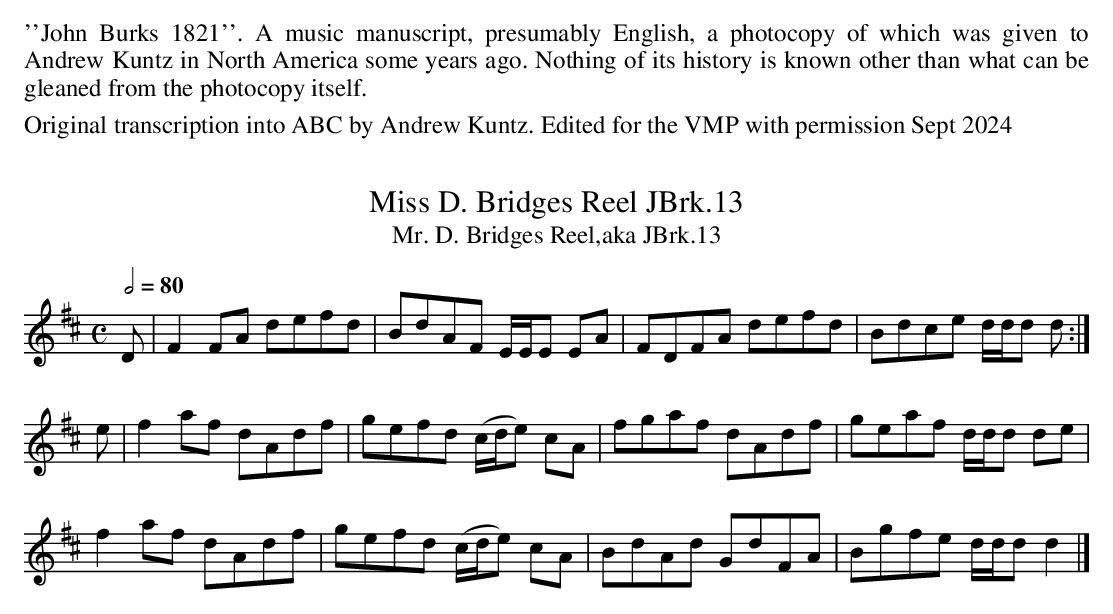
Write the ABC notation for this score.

X:1
T:Miss D. Bridges Reel JBrk.13
Q:1/2=80
T:Mr. D. Bridges Reel,aka JBrk.13
M:C
L:1/8
K:D
D|F2 FA defd|BdAF E/E/E EA|FDFA defd|Bdce d/d/d d:|
e|f2 af dAdf|gefd (c/d/e) cA|fgaf dAdf|geaf d/d/d de|
f2 af dAdf|gefd (c/d/e) cA|BdAd GdFA|Bgfe d/d/d d2|]
